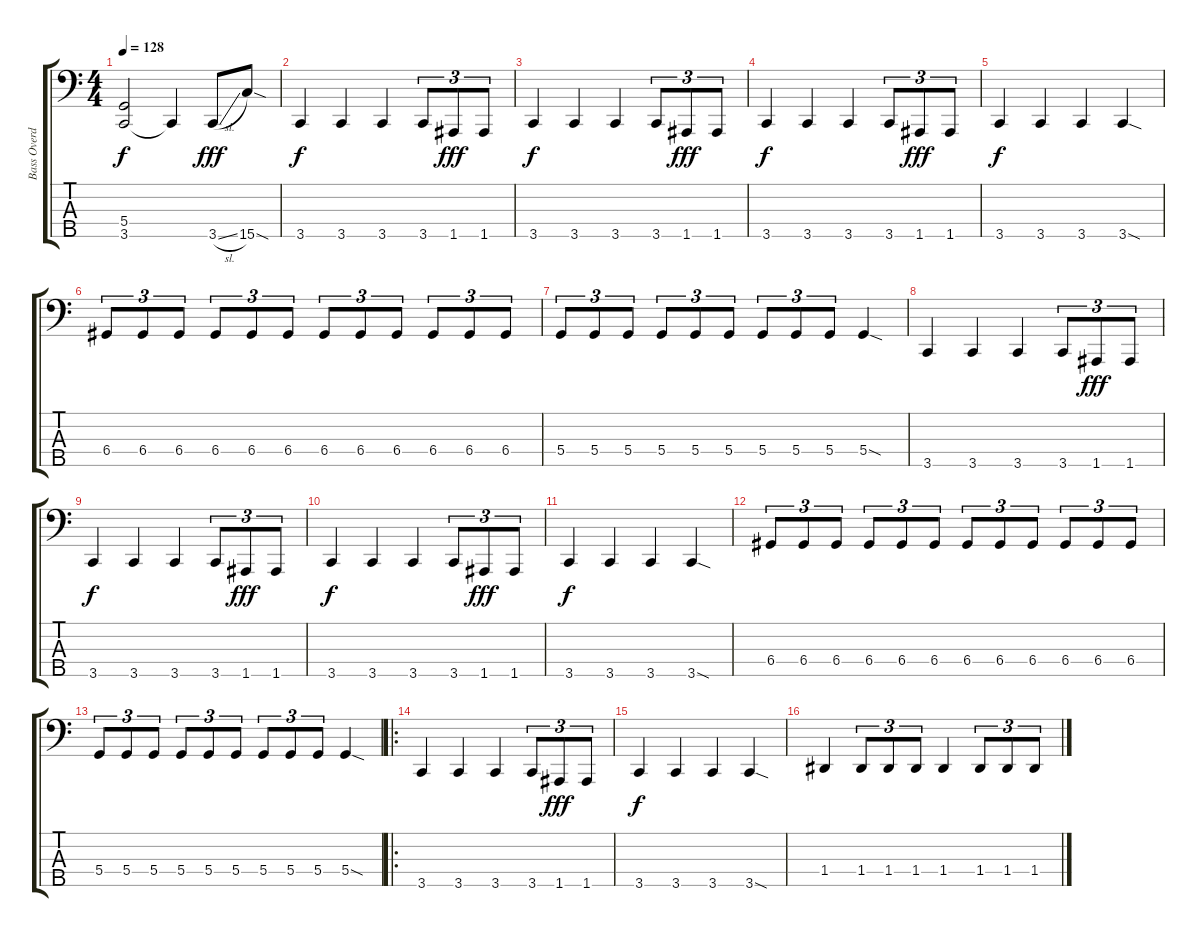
\track ("Bass Overdub" "Bass Overd") {instrument electricbassfinger}
\staff {score tabs}
\tuning (F2 C2 G1 D1 A0) {hide}
\ts (4 4)
\tempo 128
\clef f4
\ks c
(5.4{t} 3.5{t}).2{dy f} 3.5{t}.4 3.5{sl}.8{dy fff} 15.5{sod}.8 |
3.5.4{dy f} 3.5.4 3.5.4 3.5.8{tu (3 2)} 1.5.8{tu (3 2) dy fff} 1.5.8{tu (3 2)} |
3.5.4{dy f} 3.5.4 3.5.4 3.5.8{tu (3 2)} 1.5.8{tu (3 2) dy fff} 1.5.8{tu (3 2)} |
3.5.4{dy f} 3.5.4 3.5.4 3.5.8{tu (3 2)} 1.5.8{tu (3 2) dy fff} 1.5.8{tu (3 2)} |
3.5.4{dy f} 3.5.4 3.5.4 3.5{sod}.4 |
6.4.8{tu (3 2)} 6.4.8{tu (3 2)} 6.4.8{tu (3 2)} 6.4.8{tu (3 2)} 6.4.8{tu (3 2)} 6.4.8{tu (3 2)} 6.4.8{tu (3 2)} 6.4.8{tu (3 2)} 6.4.8{tu (3 2)} 6.4.8{tu (3 2)} 6.4.8{tu (3 2)} 6.4.8{tu (3 2)} |
5.4.8{tu (3 2)} 5.4.8{tu (3 2)} 5.4.8{tu (3 2)} 5.4.8{tu (3 2)} 5.4.8{tu (3 2)} 5.4.8{tu (3 2)} 5.4.8{tu (3 2)} 5.4.8{tu (3 2)} 5.4.8{tu (3 2)} 5.4{sod}.4 |
3.5.4 3.5.4 3.5.4 3.5.8{tu (3 2)} 1.5.8{tu (3 2) dy fff} 1.5.8{tu (3 2)} |
3.5.4{dy f} 3.5.4 3.5.4 3.5.8{tu (3 2)} 1.5.8{tu (3 2) dy fff} 1.5.8{tu (3 2)} |
3.5.4{dy f} 3.5.4 3.5.4 3.5.8{tu (3 2)} 1.5.8{tu (3 2) dy fff} 1.5.8{tu (3 2)} |
3.5.4{dy f} 3.5.4 3.5.4 3.5{sod}.4 |
6.4.8{tu (3 2)} 6.4.8{tu (3 2)} 6.4.8{tu (3 2)} 6.4.8{tu (3 2)} 6.4.8{tu (3 2)} 6.4.8{tu (3 2)} 6.4.8{tu (3 2)} 6.4.8{tu (3 2)} 6.4.8{tu (3 2)} 6.4.8{tu (3 2)} 6.4.8{tu (3 2)} 6.4.8{tu (3 2)} |
5.4.8{tu (3 2)} 5.4.8{tu (3 2)} 5.4.8{tu (3 2)} 5.4.8{tu (3 2)} 5.4.8{tu (3 2)} 5.4.8{tu (3 2)} 5.4.8{tu (3 2)} 5.4.8{tu (3 2)} 5.4.8{tu (3 2)} 5.4{sod}.4 |
\ro
3.5.4 3.5.4 3.5.4 3.5.8{tu (3 2)} 1.5.8{tu (3 2) dy fff} 1.5.8{tu (3 2)} |
3.5.4{dy f} 3.5.4 3.5.4 3.5{sod}.4 |
1.4.4 1.4.8{tu (3 2)} 1.4.8{tu (3 2)} 1.4.8{tu (3 2)} 1.4.4 1.4.8{tu (3 2)} 1.4.8{tu (3 2)} 1.4.8{tu (3 2)}
